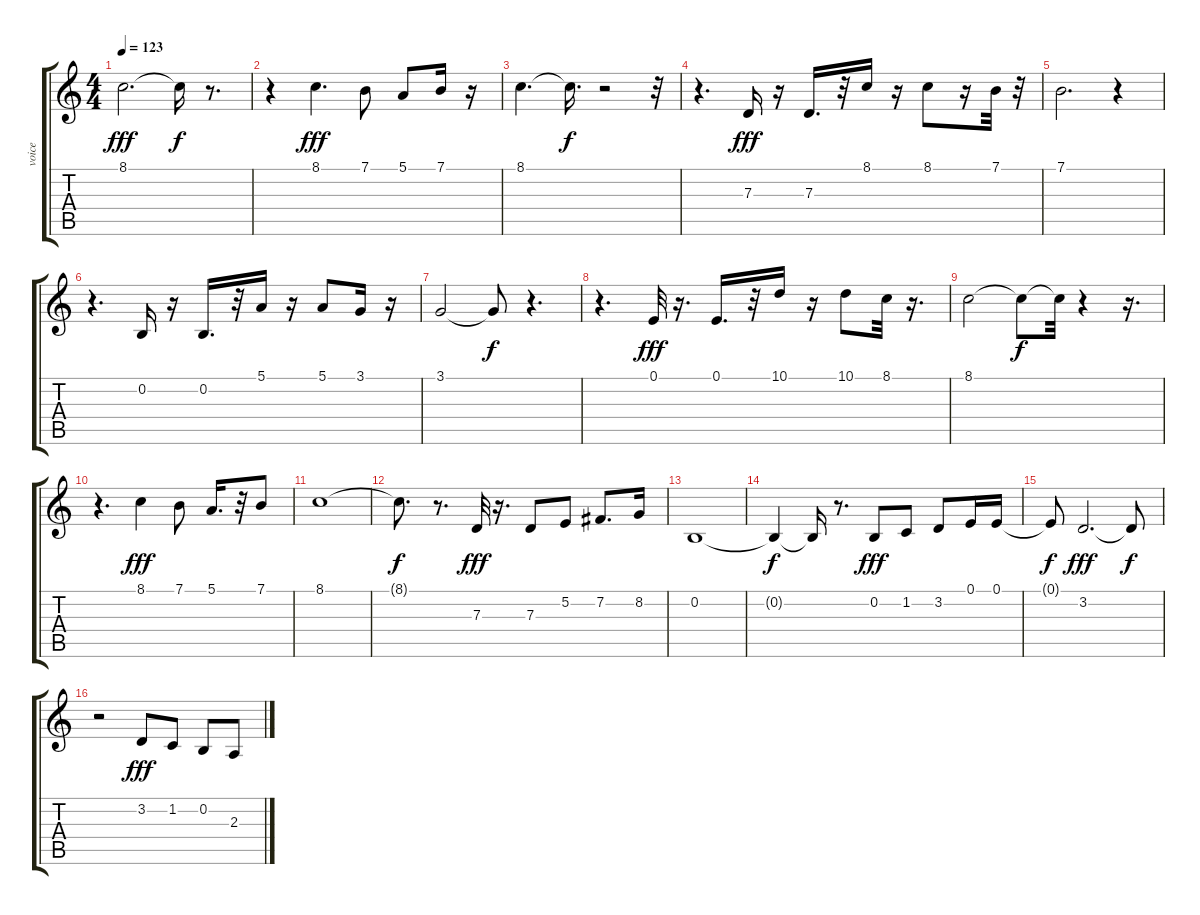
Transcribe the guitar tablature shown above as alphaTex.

\track ("voice" "voice") {instrument oboe}
\staff {score tabs}
\tuning (E4 B3 G3 D3 A2 E2) {hide}
\ts (4 4)
\tempo 123
\clef g2
\ks c
8.1.2{d dy fff} 8.1{t}.16{dy f} r.8{d} |
r.4 8.1.4{d dy fff} 7.1.8 5.1.8 7.1.16 r.16 |
8.1.4{d} 8.1{t}.16{d dy f} r.2 r.32 |
r.4{d} 7.3.16{dy fff} r.16 7.3.16{d} r.32 8.1.16 r.16 8.1.8 r.16 7.1.32 r.32 |
7.1.2{d} r.4 |
r.4{d} 0.2.16 r.16 0.2.16{d} r.32 5.1.16 r.16 5.1.8 3.1.16 r.16 |
3.1.2 3.1{t}.8{dy f} r.4{d} |
r.4{d} 0.1.32{dy fff} r.16{d} 0.1.16{d} r.32 10.1.16 r.16 10.1.8 8.1.32 r.16{d} |
8.1.2 8.1{t}.8{dy f} 8.1{t}.32 r.4 r.16{d} |
r.4{d} 8.1.4{dy fff} 7.1.8 5.1.16{d} r.32 7.1.8 |
8.1.1 |
8.1{t}.8{d dy f} r.8{d} 7.3.32{dy fff} r.16{d} 7.3.8 5.2.8 7.2.8{d} 8.2.16 |
0.2.1 |
0.2{t}.4{dy f} 0.2{t}.16 r.8{d} 0.2.8{dy fff} 1.2.8 3.2.8 0.1.16 0.1.16 |
0.1{t}.8{dy f} 3.2.2{d dy fff} 3.2{t}.8{dy f} |
r.2 3.2.8{dy fff} 1.2.8 0.2.8 2.3.8
